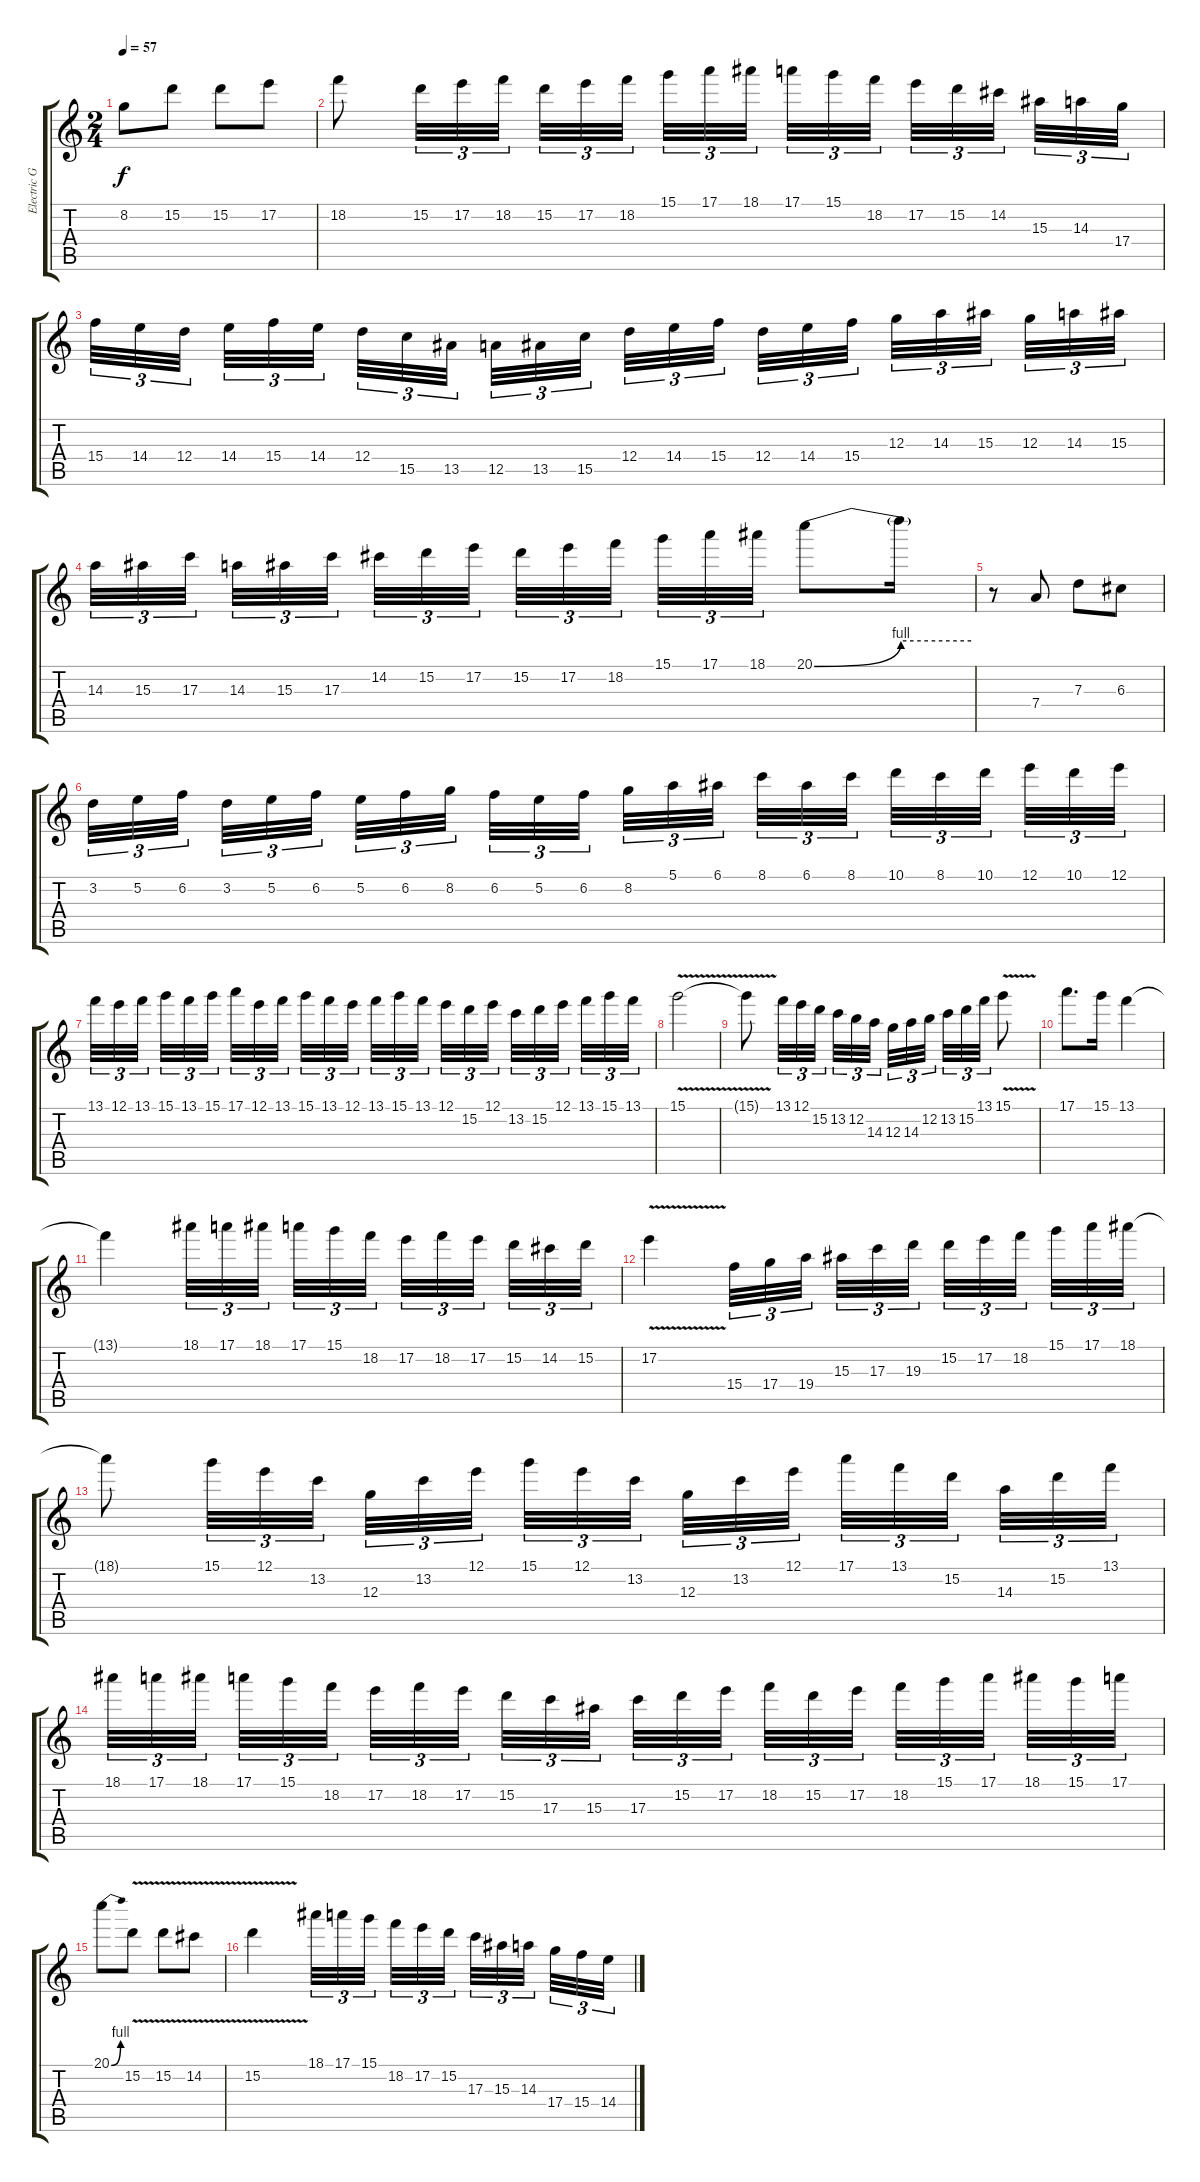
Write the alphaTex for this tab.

\track ("Electric Guitar" "Electric G") {instrument distortionguitar}
\staff {score tabs}
\tuning (E4 B3 G3 D3 A2 E2) {hide}
\ts (2 4)
\tempo 57
\clef g2
\ks c
8.2{t}.8{dy f} 15.2.8 15.2.8 17.2.8 |
18.2.8 15.2.32{tu (3 2)} 17.2.32{tu (3 2)} 18.2.32{tu (3 2) beam splitsecondary} 15.2.32{tu (3 2)} 17.2.32{tu (3 2)} 18.2.32{tu (3 2)} 15.1.32{tu (3 2)} 17.1.32{tu (3 2)} 18.1.32{tu (3 2) beam splitsecondary} 17.1.32{tu (3 2)} 15.1.32{tu (3 2)} 18.2.32{tu (3 2) beam splitsecondary} 17.2.32{tu (3 2)} 15.2.32{tu (3 2)} 14.2.32{tu (3 2) beam splitsecondary} 15.3.32{tu (3 2)} 14.3.32{tu (3 2)} 17.4.32{tu (3 2)} |
15.4.32{tu (3 2)} 14.4.32{tu (3 2)} 12.4.32{tu (3 2) beam splitsecondary} 14.4.32{tu (3 2)} 15.4.32{tu (3 2)} 14.4.32{tu (3 2) beam splitsecondary} 12.4.32{tu (3 2)} 15.5.32{tu (3 2)} 13.5.32{tu (3 2) beam splitsecondary} 12.5.32{tu (3 2)} 13.5.32{tu (3 2)} 15.5.32{tu (3 2)} 12.4.32{tu (3 2)} 14.4.32{tu (3 2)} 15.4.32{tu (3 2) beam splitsecondary} 12.4.32{tu (3 2)} 14.4.32{tu (3 2)} 15.4.32{tu (3 2) beam splitsecondary} 12.3.32{tu (3 2)} 14.3.32{tu (3 2)} 15.3.32{tu (3 2) beam splitsecondary} 12.3.32{tu (3 2)} 14.3.32{tu (3 2)} 15.3.32{tu (3 2)} |
14.3.32{tu (3 2)} 15.3.32{tu (3 2)} 17.3.32{tu (3 2) beam splitsecondary} 14.3.32{tu (3 2)} 15.3.32{tu (3 2)} 17.3.32{tu (3 2) beam splitsecondary} 14.2.32{tu (3 2)} 15.2.32{tu (3 2)} 17.2.32{tu (3 2) beam splitsecondary} 15.2.32{tu (3 2)} 17.2.32{tu (3 2)} 18.2.32{tu (3 2)} 15.1.32{tu (3 2)} 17.1.32{tu (3 2)} 18.1.32{tu (3 2)} 20.1{be (bend 0 0 60 4)}.8 20.1{be (hold 0 4 60 4) t}.16 |
r.8 7.4.8 7.3.8 6.3.8 |
3.2.32{tu (3 2)} 5.2.32{tu (3 2)} 6.2.32{tu (3 2) beam splitsecondary} 3.2.32{tu (3 2)} 5.2.32{tu (3 2)} 6.2.32{tu (3 2) beam splitsecondary} 5.2.32{tu (3 2)} 6.2.32{tu (3 2)} 8.2.32{tu (3 2) beam splitsecondary} 6.2.32{tu (3 2)} 5.2.32{tu (3 2)} 6.2.32{tu (3 2)} 8.2.32{tu (3 2)} 5.1.32{tu (3 2)} 6.1.32{tu (3 2) beam splitsecondary} 8.1.32{tu (3 2)} 6.1.32{tu (3 2)} 8.1.32{tu (3 2) beam splitsecondary} 10.1.32{tu (3 2)} 8.1.32{tu (3 2)} 10.1.32{tu (3 2) beam splitsecondary} 12.1.32{tu (3 2)} 10.1.32{tu (3 2)} 12.1.32{tu (3 2)} |
13.1.32{tu (3 2)} 12.1.32{tu (3 2)} 13.1.32{tu (3 2) beam splitsecondary} 15.1.32{tu (3 2)} 13.1.32{tu (3 2)} 15.1.32{tu (3 2) beam splitsecondary} 17.1.32{tu (3 2)} 12.1.32{tu (3 2)} 13.1.32{tu (3 2) beam splitsecondary} 15.1.32{tu (3 2)} 13.1.32{tu (3 2)} 12.1.32{tu (3 2)} 13.1.32{tu (3 2)} 15.1.32{tu (3 2)} 13.1.32{tu (3 2) beam splitsecondary} 12.1.32{tu (3 2)} 15.2.32{tu (3 2)} 12.1.32{tu (3 2) beam splitsecondary} 13.2.32{tu (3 2)} 15.2.32{tu (3 2)} 12.1.32{tu (3 2) beam splitsecondary} 13.1.32{tu (3 2)} 15.1.32{tu (3 2)} 13.1.32{tu (3 2)} |
15.1{v}.2 |
15.1{v t}.8 13.1.32{tu (3 2)} 12.1.32{tu (3 2)} 15.2.32{tu (3 2) beam splitsecondary} 13.2.32{tu (3 2)} 12.2.32{tu (3 2)} 14.3.32{tu (3 2)} 12.3.32{tu (3 2)} 14.3.32{tu (3 2)} 12.2.32{tu (3 2) beam splitsecondary} 13.2.32{tu (3 2)} 15.2.32{tu (3 2)} 13.1.32{tu (3 2)} 15.1{v}.8 |
17.1.8{d} 15.1.16 13.1.4 |
13.1{t}.4 18.1.32{tu (3 2)} 17.1.32{tu (3 2)} 18.1.32{tu (3 2) beam splitsecondary} 17.1.32{tu (3 2)} 15.1.32{tu (3 2)} 18.2.32{tu (3 2) beam splitsecondary} 17.2.32{tu (3 2)} 18.2.32{tu (3 2)} 17.2.32{tu (3 2) beam splitsecondary} 15.2.32{tu (3 2)} 14.2.32{tu (3 2)} 15.2.32{tu (3 2)} |
17.2{v}.4 15.4.32{tu (3 2)} 17.4.32{tu (3 2)} 19.4.32{tu (3 2) beam splitsecondary} 15.3.32{tu (3 2)} 17.3.32{tu (3 2)} 19.3.32{tu (3 2) beam splitsecondary} 15.2.32{tu (3 2)} 17.2.32{tu (3 2)} 18.2.32{tu (3 2) beam splitsecondary} 15.1.32{tu (3 2)} 17.1.32{tu (3 2)} 18.1.32{tu (3 2)} |
18.1{t}.8 15.1.32{tu (3 2)} 12.1.32{tu (3 2)} 13.2.32{tu (3 2) beam splitsecondary} 12.3.32{tu (3 2)} 13.2.32{tu (3 2)} 12.1.32{tu (3 2)} 15.1.32{tu (3 2)} 12.1.32{tu (3 2)} 13.2.32{tu (3 2) beam splitsecondary} 12.3.32{tu (3 2)} 13.2.32{tu (3 2)} 12.1.32{tu (3 2) beam splitsecondary} 17.1.32{tu (3 2)} 13.1.32{tu (3 2)} 15.2.32{tu (3 2) beam splitsecondary} 14.3.32{tu (3 2)} 15.2.32{tu (3 2)} 13.1.32{tu (3 2)} |
18.1.32{tu (3 2)} 17.1.32{tu (3 2)} 18.1.32{tu (3 2) beam splitsecondary} 17.1.32{tu (3 2)} 15.1.32{tu (3 2)} 18.2.32{tu (3 2) beam splitsecondary} 17.2.32{tu (3 2)} 18.2.32{tu (3 2)} 17.2.32{tu (3 2) beam splitsecondary} 15.2.32{tu (3 2)} 17.3.32{tu (3 2)} 15.3.32{tu (3 2)} 17.3.32{tu (3 2)} 15.2.32{tu (3 2)} 17.2.32{tu (3 2) beam splitsecondary} 18.2.32{tu (3 2)} 15.2.32{tu (3 2)} 17.2.32{tu (3 2) beam splitsecondary} 18.2.32{tu (3 2)} 15.1.32{tu (3 2)} 17.1.32{tu (3 2) beam splitsecondary} 18.1.32{tu (3 2)} 15.1.32{tu (3 2)} 17.1.32{tu (3 2)} |
20.1{be (bend 0 0 60 4)}.8 15.2{v}.8 15.2{v}.8 14.2{v}.8 |
15.2{v}.4 18.1.32{tu (3 2)} 17.1.32{tu (3 2)} 15.1.32{tu (3 2) beam splitsecondary} 18.2.32{tu (3 2)} 17.2.32{tu (3 2)} 15.2.32{tu (3 2) beam splitsecondary} 17.3.32{tu (3 2)} 15.3.32{tu (3 2)} 14.3.32{tu (3 2) beam splitsecondary} 17.4.32{tu (3 2)} 15.4.32{tu (3 2)} 14.4.32{tu (3 2)}
